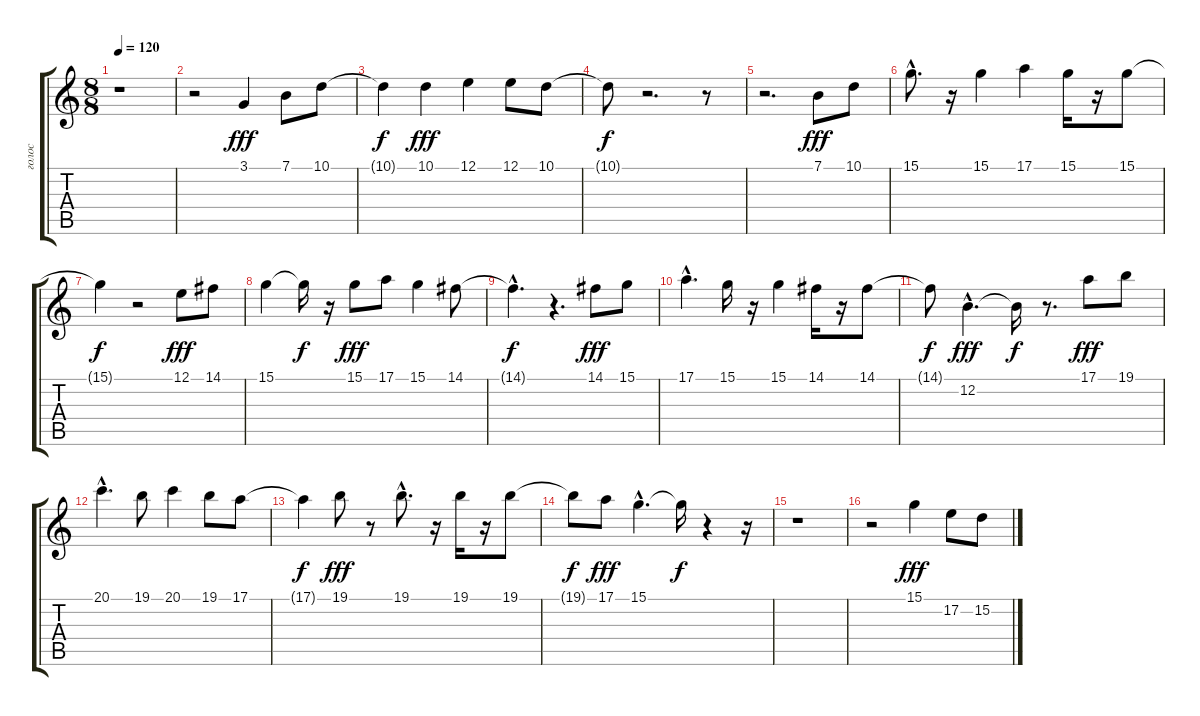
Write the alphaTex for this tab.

\track ("голос" "голос") {instrument piccolo}
\staff {score tabs}
\tuning (E4 B3 G3 D3 A2 E2) {hide}
\ts (8 8)
\tempo 120
\clef g2
\ks c
r.1{dy f} |
r.2 3.1.4{dy fff} 7.1.8 10.1.8 |
10.1{t}.4{dy f} 10.1.4{dy fff} 12.1.4 12.1.8 10.1.8 |
10.1{t}.8{dy f} r.2{d} r.8 |
r.2{d} 7.1.8{dy fff} 10.1.8 |
15.1{hac}.8{d} r.16 15.1.4 17.1.4 15.1.16 r.16 15.1.8 |
15.1{t}.4{dy f} r.2 12.1.8{dy fff} 14.1.8 |
15.1.4 15.1{t}.16{dy f} r.16 15.1.8{dy fff} 17.1.8 15.1.4 14.1.8 |
14.1{hac t}.4{d dy f} r.4{d} 14.1.8{dy fff} 15.1.8 |
17.1{hac}.4{d} 15.1.16 r.16 15.1.4 14.1.16 r.16 14.1.8 |
14.1{t}.8{dy f} 12.2{hac}.4{d dy fff} 12.2{t}.16{dy f} r.8{d} 17.1.8{dy fff} 19.1.8 |
20.1{hac}.4{d} 19.1.8 20.1.4 19.1.8 17.1.8 |
17.1{t}.4{dy f} 19.1.8{dy fff} r.8 19.1{hac}.8{d} r.16 19.1.16 r.16 19.1.8 |
19.1{t}.8{dy f} 17.1.8{dy fff} 15.1{hac}.4{d} 15.1{t}.16{dy f} r.4 r.16 |
r.1 |
r.2 15.1.4{dy fff} 17.2.8 15.2.8
